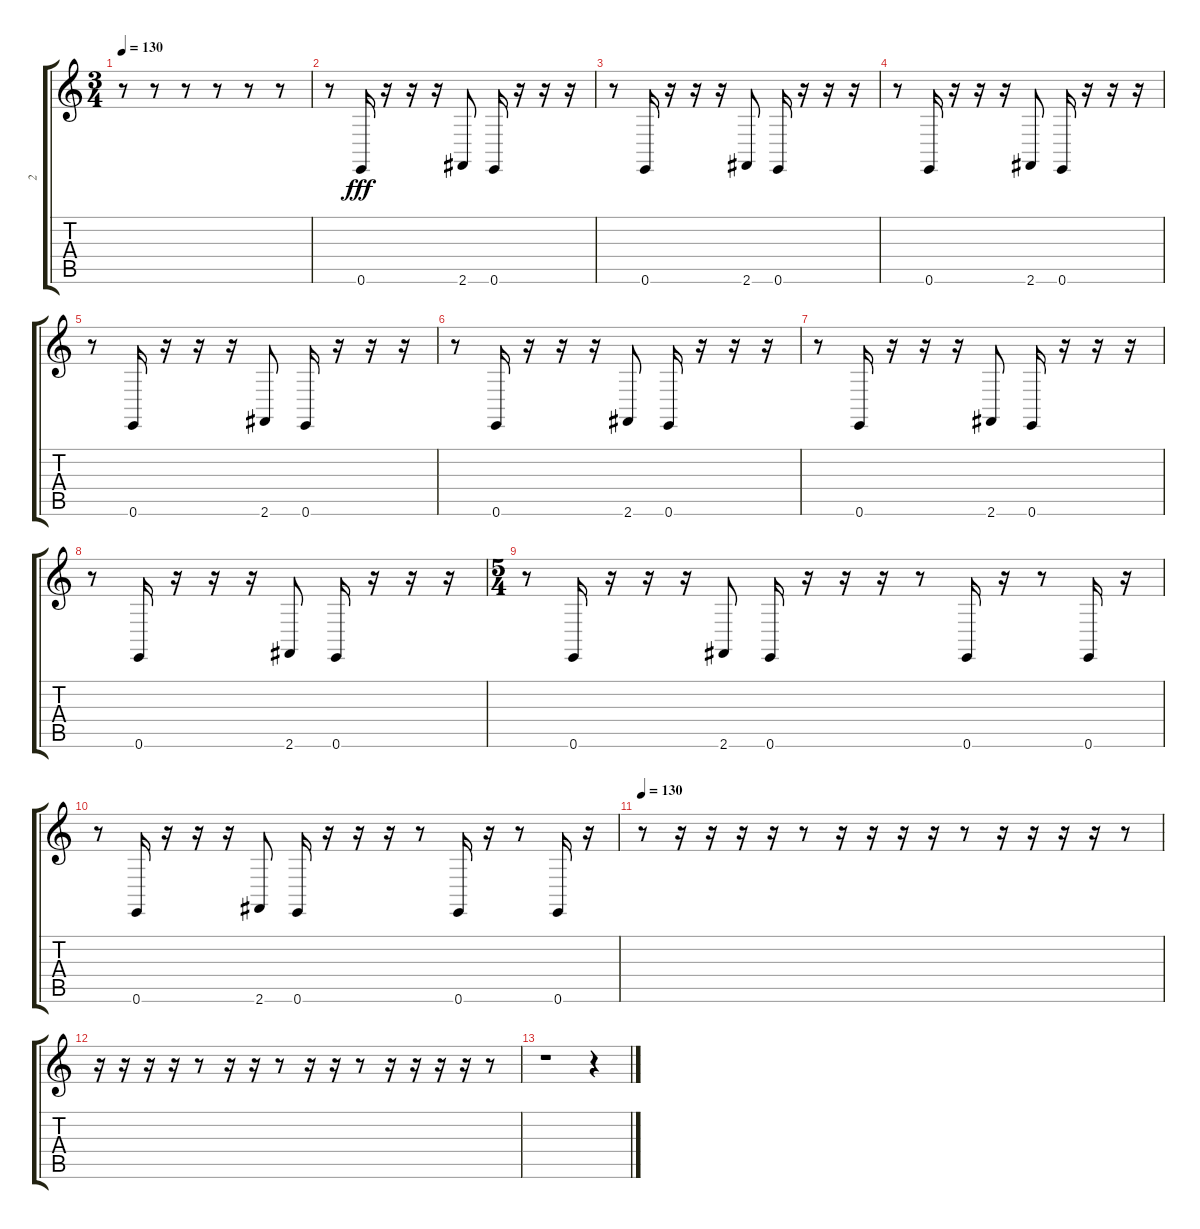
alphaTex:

\track ("2" "2") {instrument acousticgrandpiano}
\staff {score tabs}
\tuning (E4 B3 G3 D3 A2 E2) {hide}
\ts (3 4)
\tempo 130
\clef g2
\ks c
r.8{dy fff} r.8 r.8 r.8 r.8 r.8 |
r.8 0.6.16 r.16 r.16 r.16 2.6.8 0.6.16 r.16 r.16 r.16 |
r.8 0.6.16 r.16 r.16 r.16 2.6.8 0.6.16 r.16 r.16 r.16 |
r.8 0.6.16 r.16 r.16 r.16 2.6.8 0.6.16 r.16 r.16 r.16 |
r.8 0.6.16 r.16 r.16 r.16 2.6.8 0.6.16 r.16 r.16 r.16 |
r.8 0.6.16 r.16 r.16 r.16 2.6.8 0.6.16 r.16 r.16 r.16 |
r.8 0.6.16 r.16 r.16 r.16 2.6.8 0.6.16 r.16 r.16 r.16 |
r.8 0.6.16 r.16 r.16 r.16 2.6.8 0.6.16 r.16 r.16 r.16 |
\ts (5 4)
r.8 0.6.16 r.16 r.16 r.16 2.6.8 0.6.16 r.16 r.16 r.16 r.8 0.6.16 r.16 r.8 0.6.16 r.16 |
r.8 0.6.16 r.16 r.16 r.16 2.6.8 0.6.16 r.16 r.16 r.16 r.8 0.6.16 r.16 r.8 0.6.16 r.16 |
\tempo 130
r.8 r.16 r.16 r.16 r.16 r.8 r.16 r.16 r.16 r.16 r.8 r.16 r.16 r.16 r.16 r.8 |
r.16 r.16 r.16 r.16 r.8 r.16 r.16 r.8 r.16 r.16 r.8 r.16 r.16 r.16 r.16 r.8 |
r.1 r.4
